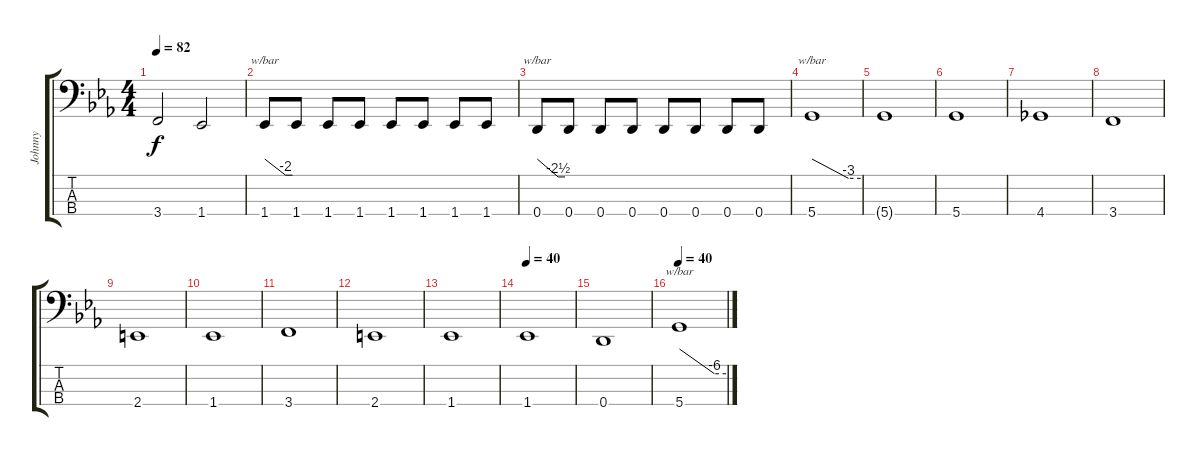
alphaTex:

\track ("Johnny" "Johnny") {instrument electricbasspick}
\staff {score tabs}
\tuning (G2 D2 A1 D1) {hide}
\ts (4 4)
\tempo 82
\clef f4
\ks eb
3.4.2{dy f} 1.4.2 |
1.4.8{tbe (custom default 0 0 45 -8 60 -8)} 1.4.8 1.4.8 1.4.8 1.4.8 1.4.8 1.4.8 1.4.8 |
0.4.8{tbe (custom default 0 0 45 -10 60 -10)} 0.4.8 0.4.8 0.4.8 0.4.8 0.4.8 0.4.8 0.4.8 |
5.4.1{tbe (custom default 0 0 45 -12 60 -12)} |
5.4{t}.1 |
5.4.1 |
4.4.1 |
3.4.1 |
2.4.1 |
1.4.1 |
3.4.1 |
2.4.1 |
1.4.1 |
\tempo 40
1.4.1 |
0.4.1 |
\tempo 40
5.4.1{tbe (custom default 0 0 45 -24 60 -24)}
